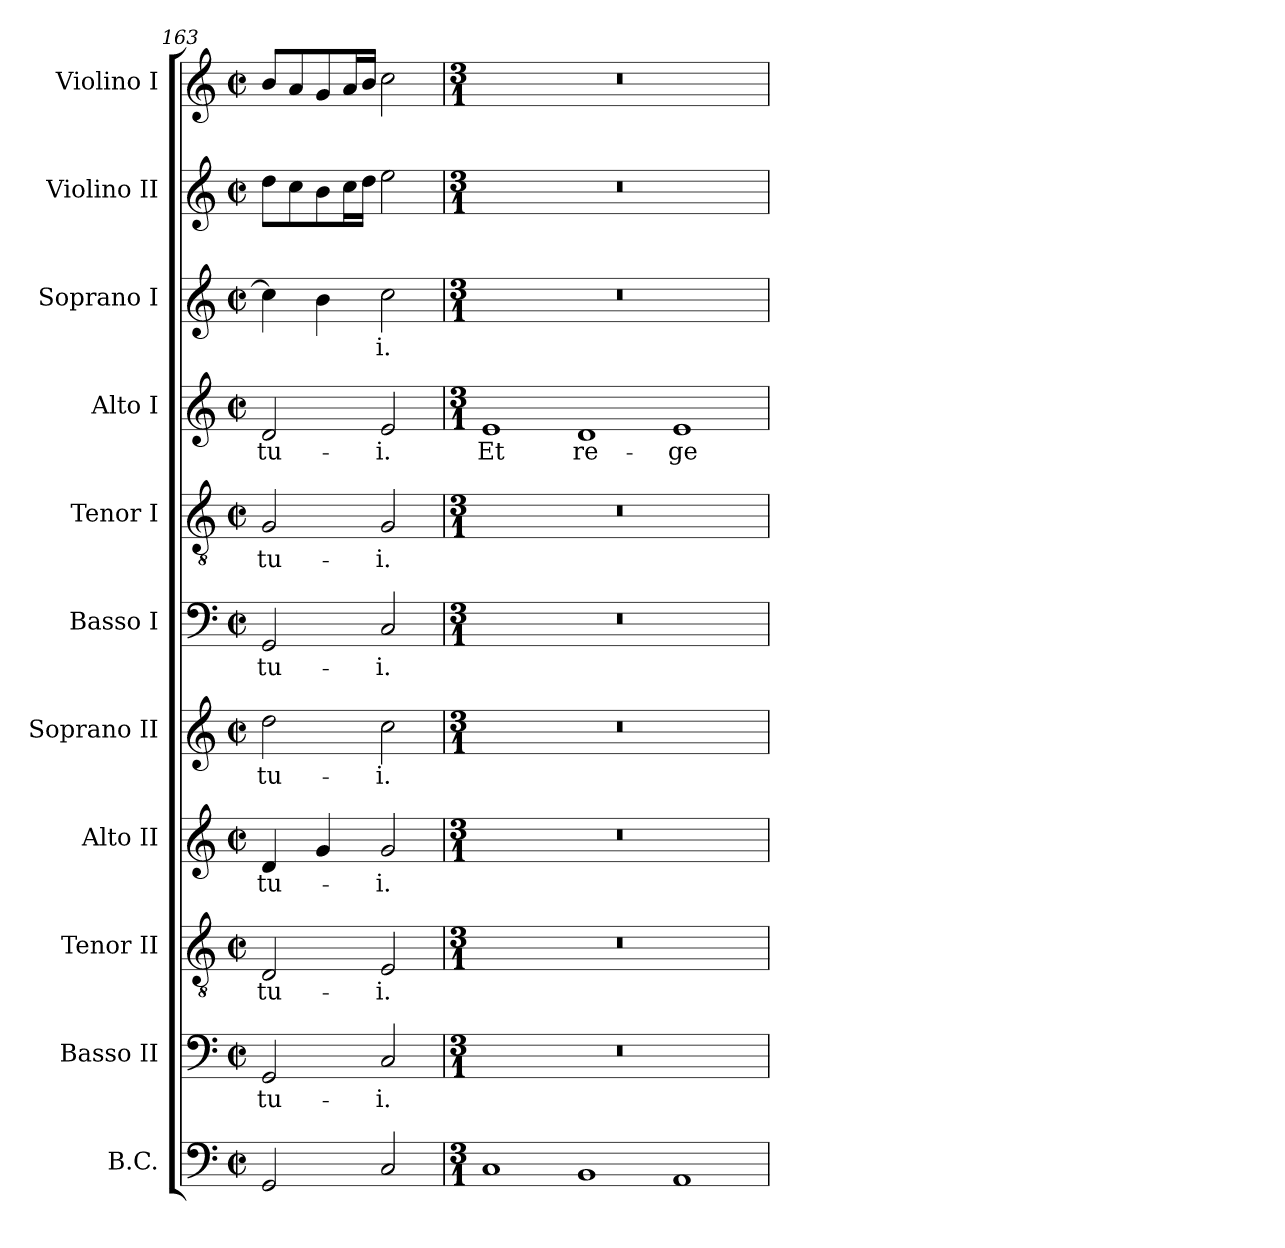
**kern	**kern	**text	**kern	**text	**kern	**text	**kern	**text	**kern	**text	**kern	**text	**kern	**text	**kern	**text	**kern	**kern
*part11	*part10	*part10	*part9	*part9	*part8	*part8	*part7	*part7	*part6	*part6	*part5	*part5	*part4	*part4	*part3	*part3	*part2	*part1
*staff11	*staff10	*staff10	*staff9	*staff9	*staff8	*staff8	*staff7	*staff7	*staff6	*staff6	*staff5	*staff5	*staff4	*staff4	*staff3	*staff3	*staff2	*staff1
*I"B.C.	*I"Basso II	*	*I"Tenor II	*	*I"Alto II	*	*I"Soprano II	*	*I"Basso I	*	*I"Tenor I	*	*I"Alto I	*	*I"Soprano I	*	*I"Violino II	*I"Violino I
*I'BC	*I'B 2	*	*I'T 2	*	*I'A 2	*	*I'S 2	*	*I'B 1	*	*I'T 1	*	*I'A 1	*	*I'S 1	*	*I'Vln. II	*I'Vln. I
*clefF4	*clefF4	*	*clefGv2	*	*clefG2	*	*clefG2	*	*clefF4	*	*clefGv2	*	*clefG2	*	*clefG2	*	*clefG2	*clefG2
*k[]	*k[]	*	*k[]	*	*k[]	*	*k[]	*	*k[]	*	*k[]	*	*k[]	*	*k[]	*	*k[]	*k[]
*C:	*C:	*	*C:	*	*C:	*	*C:	*	*C:	*	*C:	*	*C:	*	*C:	*	*C:	*C:
*M2/2	*M2/2	*	*M2/2	*	*M2/2	*	*M2/2	*	*M2/2	*	*M2/2	*	*M2/2	*	*M2/2	*	*M2/2	*M2/2
*met(c|)	*met(c|)	*	*met(c|)	*	*met(c|)	*	*met(c|)	*	*met(c|)	*	*met(c|)	*	*met(c|)	*	*met(c|)	*	*met(c|)	*met(c|)
=163	=163	=163	=163	=163	=163	=163	=163	=163	=163	=163	=163	=163	=163	=163	=163	=163	=163	=163
!	!	!LO:LY:b	!	!	!	!	!	!	!	!	!	!	!	!	!	!	!	!
!	!	!	!	!LO:LY:b	!	!	!	!	!	!	!	!	!	!	!	!	!	!
!	!	!	!	!	!	!LO:LY:b	!	!	!	!	!	!	!	!	!	!	!	!
!	!	!	!	!	!	!	!	!LO:LY:b	!	!	!	!	!	!	!	!	!	!
!	!	!	!	!	!	!	!	!	!	!LO:LY:b	!	!	!	!	!	!	!	!
!	!	!	!	!	!	!	!	!	!	!	!	!LO:LY:b	!	!	!	!	!	!
!	!	!	!	!	!	!	!	!	!	!	!	!	!	!LO:LY:b	!	!	!	!
2GG/	2GG/	tu-	2D/	tu-	4d/	tu-	2dd\	tu-	2GG/	tu-	2G/	tu-	2d/	tu-	4cc\]	.	8dd\L	8b/L
.	.	.	.	.	.	.	.	.	.	.	.	.	.	.	.	.	8cc\	8a/
.	.	.	.	.	4g/	.	.	.	.	.	.	.	.	.	4b\	.	8b\	8g/
.	.	.	.	.	.	.	.	.	.	.	.	.	.	.	.	.	16cc\L	16a/L
.	.	.	.	.	.	.	.	.	.	.	.	.	.	.	.	.	16dd\JJ	16b/JJ
!	!	!LO:LY:b	!	!	!	!	!	!	!	!	!	!	!	!	!	!	!	!
!	!	!	!	!LO:LY:b	!	!	!	!	!	!	!	!	!	!	!	!	!	!
!	!	!	!	!	!	!LO:LY:b	!	!	!	!	!	!	!	!	!	!	!	!
!	!	!	!	!	!	!	!	!LO:LY:b	!	!	!	!	!	!	!	!	!	!
!	!	!	!	!	!	!	!	!	!	!LO:LY:b	!	!	!	!	!	!	!	!
!	!	!	!	!	!	!	!	!	!	!	!	!LO:LY:b	!	!	!	!	!	!
!	!	!	!	!	!	!	!	!	!	!	!	!	!	!LO:LY:b	!	!	!	!
!	!	!	!	!	!	!	!	!	!	!	!	!	!	!	!	!LO:LY:b	!	!
2C/	2C/	-i.	2E/	-i.	2g/	-i.	2cc\	-i.	2C/	-i.	2G/	-i.	2e/	-i.	2cc\	-i.	2ee\	2cc\
!!LO:PB:g=z
=164	=164	=164	=164	=164	=164	=164	=164	=164	=164	=164	=164	=164	=164	=164	=164	=164	=164	=164
*M3/1	*M3/1	*	*M3/1	*	*M3/1	*	*M3/1	*	*M3/1	*	*M3/1	*	*M3/1	*	*M3/1	*	*M3/1	*M3/1
!	!	!	!	!	!	!	!	!	!	!	!	!	!	!LO:LY:b	!	!	!	!
1C	0.r	.	0.r	.	0.r	.	0.r	.	0.r	.	0.r	.	1e	Et	0.r	.	0.r	0.r
!	!	!	!	!	!	!	!	!	!	!	!	!	!	!LO:LY:b	!	!	!	!
1BB	.	.	.	.	.	.	.	.	.	.	.	.	1d	re-	.	.	.	.
!	!	!	!	!	!	!	!	!	!	!	!	!	!	!LO:LY:b	!	!	!	!
1AA	.	.	.	.	.	.	.	.	.	.	.	.	1e	-ge	.	.	.	.
=	=	=	=	=	=	=	=	=	=	=	=	=	=	=	=	=	=	=
*-	*-	*-	*-	*-	*-	*-	*-	*-	*-	*-	*-	*-	*-	*-	*-	*-	*-	*-
